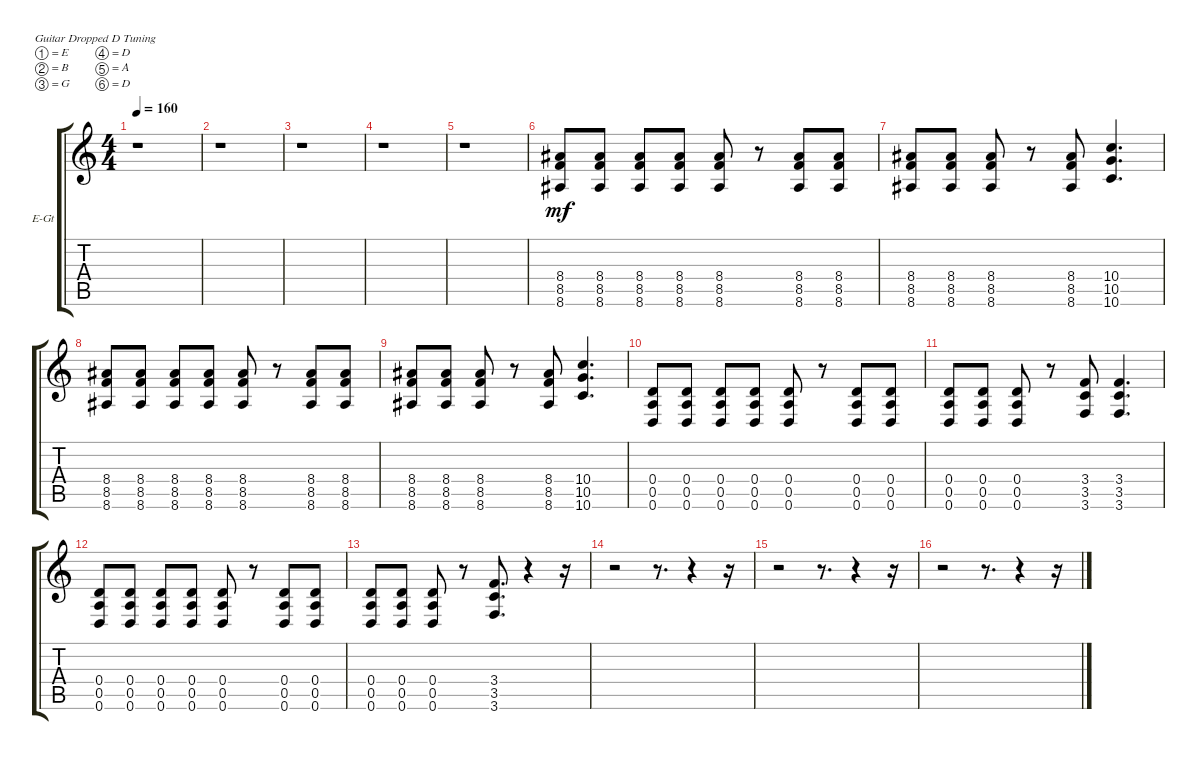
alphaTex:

\bracketExtendMode groupsimilarinstruments
\firstSystemTrackNameOrientation horizontal
\otherSystemsTrackNameOrientation horizontal
\track ("Rythym Guitar" "E-Gt") {instrument electricguitarclean}
\staff {score tabs}
\tuning (E4 B3 G3 D3 A2 D2)
\ts (4 4)
\tempo 160
\clef g2
\ks c
r.1{dy mf instrument electricguitarclean} |
r.1 |
r.1 |
r.1 |
r.1 |
(8.5 8.4 8.6).8 (8.5 8.4 8.6).8 (8.5 8.4 8.6).8 (8.5 8.4 8.6).8 (8.5 8.4 8.6).8 r.8 (8.5 8.4 8.6).8 (8.5 8.4 8.6).8 |
(8.5 8.4 8.6).8 (8.5 8.4 8.6).8 (8.5 8.4 8.6).8 r.8 (8.5 8.4 8.6).8 (10.5 10.4 10.6).4{d} |
(8.5 8.4 8.6).8 (8.5 8.4 8.6).8 (8.5 8.4 8.6).8 (8.5 8.4 8.6).8 (8.5 8.4 8.6).8 r.8 (8.5 8.4 8.6).8 (8.5 8.4 8.6).8 |
(8.5 8.4 8.6).8 (8.5 8.4 8.6).8 (8.5 8.4 8.6).8 r.8 (8.5 8.4 8.6).8 (10.5 10.4 10.6).4{d} |
(0.5 0.6 0.4).8 (0.5 0.6 0.4).8 (0.5 0.6 0.4).8 (0.5 0.6 0.4).8 (0.5 0.6 0.4).8 r.8 (0.5 0.6 0.4).8 (0.5 0.6 0.4).8 |
(0.5 0.6 0.4).8 (0.5 0.6 0.4).8 (0.5 0.6 0.4).8 r.8 (3.6 3.5 3.4).8 (3.6 3.5 3.4).4{d} |
(0.5 0.6 0.4).8 (0.5 0.6 0.4).8 (0.5 0.6 0.4).8 (0.5 0.6 0.4).8 (0.5 0.6 0.4).8 r.8 (0.5 0.6 0.4).8 (0.5 0.6 0.4).8 |
(0.5 0.6 0.4).8 (0.5 0.6 0.4).8 (0.5 0.6 0.4).8 r.8 (3.6 3.5 3.4).8{d} r.4 r.16 |
r.2 r.8{d} r.4 r.16 |
r.2 r.8{d} r.4 r.16 |
r.2 r.8{d} r.4 r.16
